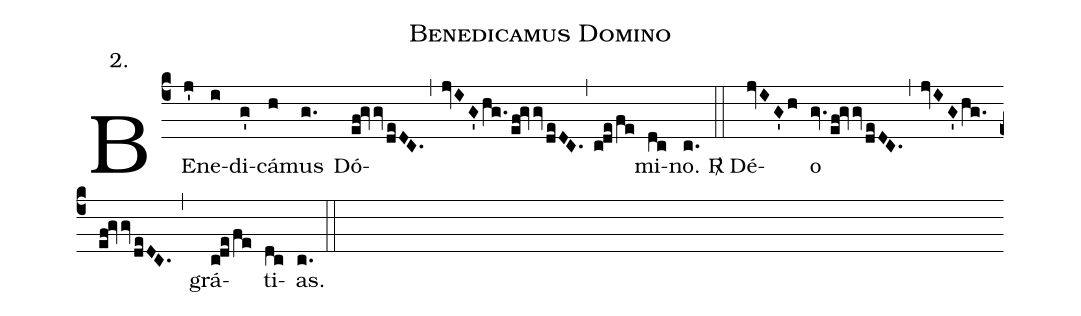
name: Benedicamus Domino;
office-part: end;
mode: 2;
annotation: 2.;
def-m1:\ifx\breakbeforeresp\undefined\else;
def-m2:\fi;
%%
% The syntax in this part is called gabc. Please refer to http://home.gna.org/gregorio/gabc/#basis

(c4)BE(j')ne(i)di(g')cá(h)mus(g.) Dó(ef!gvvdeDC.,jvIG'hg./ef!gvvdeDC.,c!de/fe)mi(dc)no.(c.) (::[em1]Z[em2])
<sp>R/</sp>~Dé(jvIG'h)o(gv.ef!gvvdeDC.,jvIG'hg./ef!gvvdeDC.,) grá(c!de/fe)ti(dc)as.(c.) (::)
